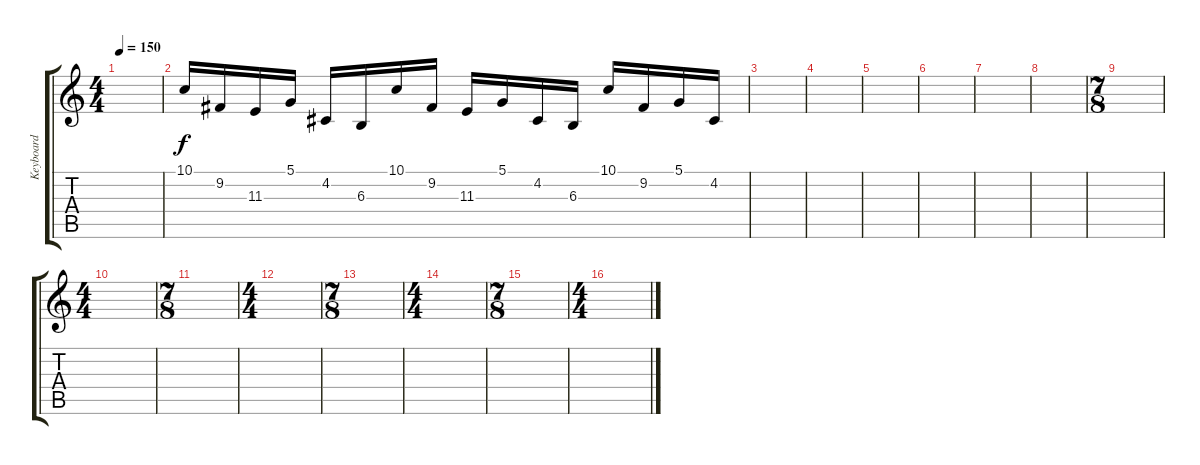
\track ("Keyboard" "Keyboard") {instrument lead2sawtooth}
\staff {score tabs}
\tuning (D4 A3 F3 C3 G2 D2) {hide}
\ts (4 4)
\tempo 150
\clef g2
\ks c
|
10.1.16 9.2.16 11.3.16 5.1.16 4.2.16 6.3.16 10.1.16 9.2.16 11.3.16 5.1.16 4.2.16 6.3.16 10.1.16 9.2.16 5.1.16 4.2.16 |
|
|
|
|
|
|
\ts (7 8)
|
\ts (4 4)
|
\ts (7 8)
|
\ts (4 4)
|
\ts (7 8)
|
\ts (4 4)
|
\ts (7 8)
|
\ts (4 4)
